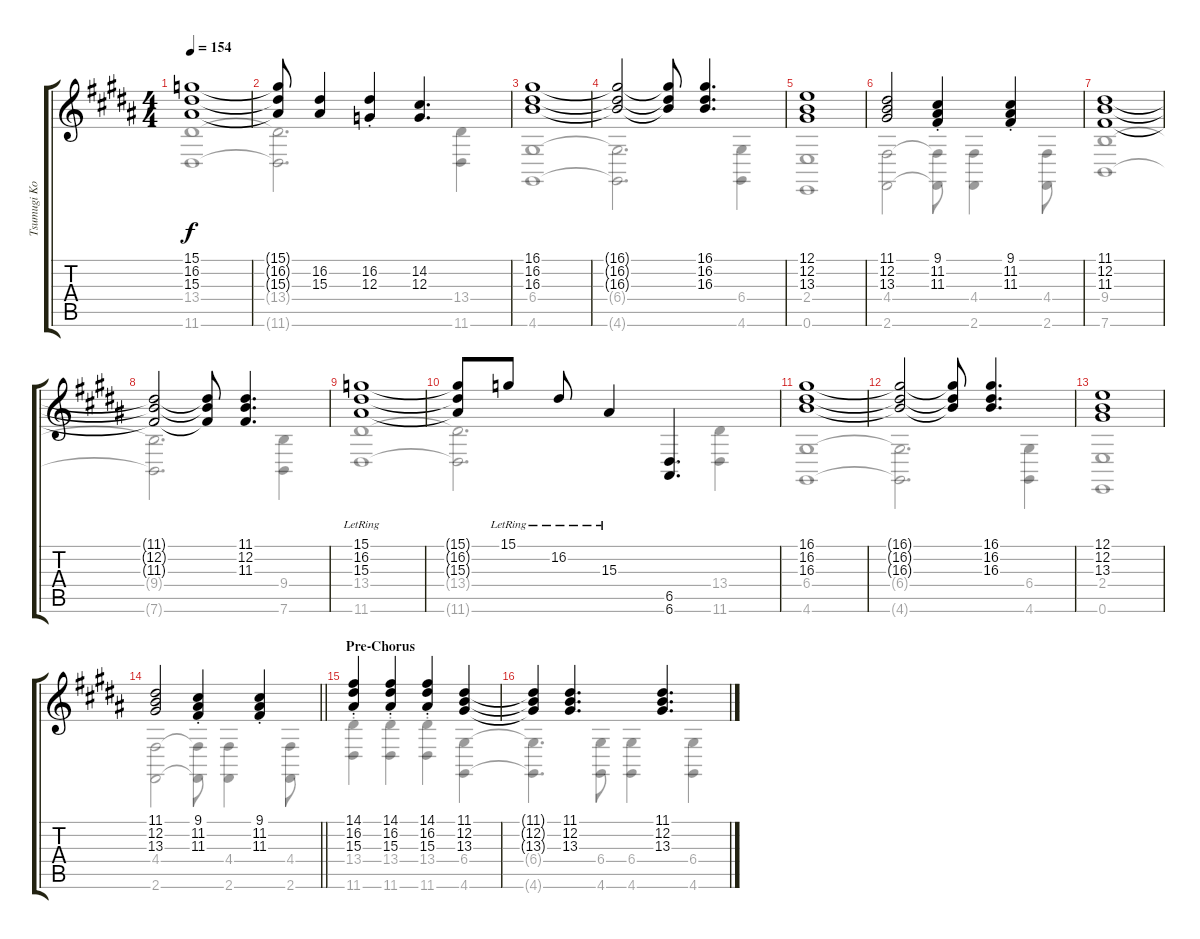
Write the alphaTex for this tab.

\track ("Tsumugi Kotobuki" "Tsumugi Ko") {instrument electricgrandpiano}
\staff {score tabs}
\tuning (E4 B3 G3 D3 A2 E2) {hide}
\voice
\ts (4 4)
\tempo 154
\clef g2
\ks b
(15.1 16.2 15.3).1{dy f} |
(15.1{t} 16.2{t} 15.3{t}).8 (16.2 15.3).4 (16.2{st} 12.3{st}).4 (14.2 12.3).4{d} |
(16.1 16.2 16.3).1 |
(16.1{t} 16.2{t} 16.3{t}).2 (16.1{t} 16.2{t} 16.3{t}).8 (16.1 16.2 16.3).4{d} |
(12.1 12.2 13.3).1 |
(11.1 12.2 13.3).2 (9.1{st} 11.2{st} 11.3{st}).4 (9.1{st} 11.2{st} 11.3{st}).4 |
(11.1 12.2 11.3).1 |
(11.1{t} 12.2{t} 11.3{t}).2 (11.1{t} 12.2{t} 11.3{t}).8 (11.1 12.2 11.3).4{d} |
(15.1{lr} 16.2{lr} 15.3{lr}).1 |
(15.1{t} 16.2{t} 15.3{t}).8 15.1{lr}.8 16.2{lr}.8 15.3{lr}.4 (6.5 6.6).4{d} |
(16.1 16.2 16.3).1 |
(16.1{t} 16.2{t} 16.3{t}).2 (16.1{t} 16.2{t} 16.3{t}).8 (16.1 16.2 16.3).4{d} |
(12.1 12.2 13.3).1 |
\barLineRight lightlight
(11.1 12.2 13.3).2 (9.1{st} 11.2{st} 11.3{st}).4 (9.1{st} 11.2{st} 11.3{st}).4 |
\section ("" "Pre-Chorus")
(14.1{st} 16.2{st} 15.3{st}).4 (14.1{st} 16.2{st} 15.3{st}).4 (14.1{st} 16.2{st} 15.3{st}).4 (11.1 12.2 13.3).4 |
(11.1{t} 12.2{t} 13.3{t}).4 (11.1 12.2 13.3).4{d} (11.1 12.2 13.3).4{d}
\voice
\clef g2
\ottava regular
\simile none
\ks b
(13.4 11.6).1{dy f} |
(13.4{t} 11.6{t}).2{d} (13.4 11.6).4 |
(6.4 4.6).1 |
(6.4{t} 4.6{t}).2{d} (6.4 4.6).4 |
(2.4 0.6).1 |
(4.4 2.6).2 (4.4{t} 2.6{t}).8 (4.4 2.6).4 (4.4 2.6).8 |
(9.4 7.6).1 |
(9.4{t} 7.6{t}).2{d} (9.4 7.6).4 |
(13.4 11.6).1 |
(13.4{t} 11.6{t}).2{d} (13.4 11.6).4 |
(6.4 4.6).1 |
(6.4{t} 4.6{t}).2{d} (6.4 4.6).4 |
(2.4 0.6).1 |
\barLineRight lightlight
(4.4 2.6).2 (4.4{t} 2.6{t}).8 (4.4 2.6).4 (4.4 2.6).8 |
(13.4{st} 11.6{st}).4 (13.4{st} 11.6{st}).4 (13.4{st} 11.6{st}).4 (6.4 4.6).4 |
(6.4{t} 4.6{t}).4{d} (6.4 4.6).8 (6.4 4.6).4 (6.4 4.6).4
